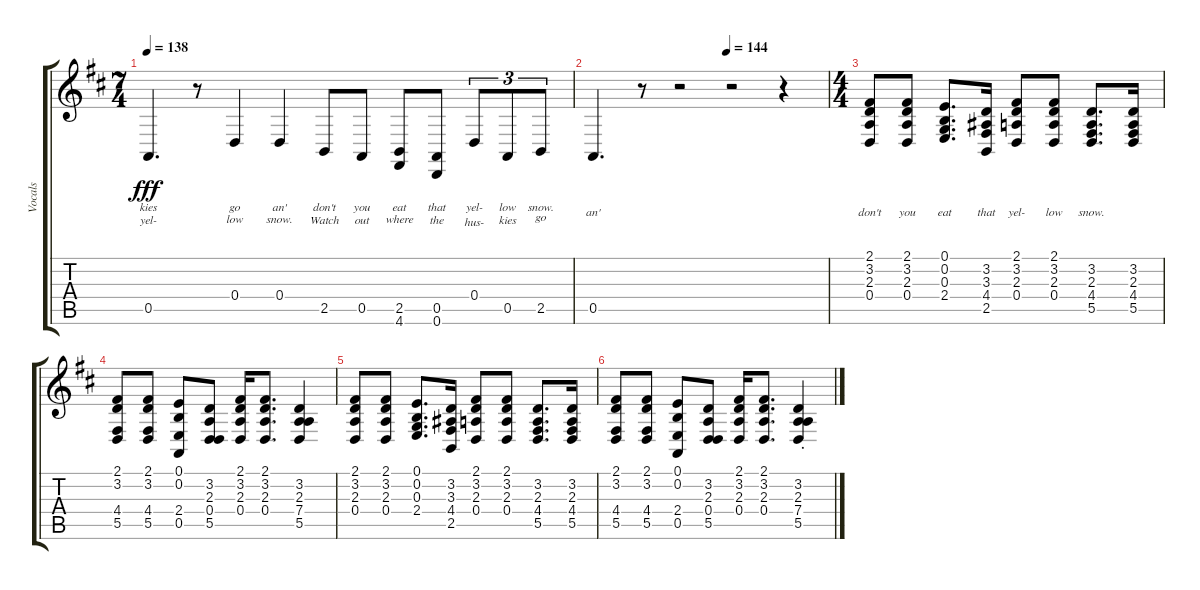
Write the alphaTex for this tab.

\track ("Vocals" "Vocals") {instrument voiceoohs}
\staff {score tabs}
\tuning (E4 B3 G3 D3 A2 D2) {hide}
\ts (7 4)
\tempo 138
\clef g2
\ks d
0.5.4{d lyrics (0 "kies") lyrics (1 "yel-") lyrics (2 "") lyrics (3 "") lyrics (4 "") dy fff} r.8 0.4.4{lyrics (0 "go") lyrics (1 "low") lyrics (2 "") lyrics (3 "") lyrics (4 "")} 0.4.4{lyrics (0 "an'") lyrics (1 "snow.") lyrics (2 "") lyrics (3 "") lyrics (4 "")} 2.5.8{lyrics (0 "don't") lyrics (1 "Watch") lyrics (2 "") lyrics (3 "") lyrics (4 "")} 0.5.8{lyrics (0 "you") lyrics (1 "out") lyrics (2 "") lyrics (3 "") lyrics (4 "")} (2.5 4.6).8{lyrics (0 "eat") lyrics (1 "where") lyrics (2 "") lyrics (3 "") lyrics (4 "")} (0.5 0.6).8{lyrics (0 "that") lyrics (1 "the") lyrics (2 "") lyrics (3 "") lyrics (4 "")} 0.4.8{tu (3 2) lyrics (0 "yel-") lyrics (1 "hus-") lyrics (2 "") lyrics (3 "") lyrics (4 "")} 0.5.8{tu (3 2) lyrics (0 "low") lyrics (1 "kies") lyrics (2 "") lyrics (3 "") lyrics (4 "")} 2.5.8{tu (3 2) lyrics (0 "snow.") lyrics (1 "go") lyrics (2 "") lyrics (3 "") lyrics (4 "")} |
\tempo (144 0.5714285714285714)
0.5.4{d lyrics (0 "") lyrics (1 "an'") lyrics (2 "") lyrics (3 "") lyrics (4 "")} r.8 r.2 r.2 r.4 |
\ts (4 4)
(2.1 3.2 2.3 0.4).8{lyrics (0 "") lyrics (1 "don't") lyrics (2 "") lyrics (3 "") lyrics (4 "")} (2.1 3.2 2.3 0.4).8{lyrics (0 "") lyrics (1 "you") lyrics (2 "") lyrics (3 "") lyrics (4 "")} (0.1 0.2 0.3 2.4).8{d lyrics (0 "") lyrics (1 "eat") lyrics (2 "") lyrics (3 "") lyrics (4 "")} (3.2 3.3 4.4 2.5).16{lyrics (0 "") lyrics (1 "that") lyrics (2 "") lyrics (3 "") lyrics (4 "")} (2.1 3.2 2.3 0.4).8{lyrics (0 "") lyrics (1 "yel-") lyrics (2 "") lyrics (3 "") lyrics (4 "")} (2.1 3.2 2.3 0.4).8{lyrics (0 "") lyrics (1 "low") lyrics (2 "") lyrics (3 "") lyrics (4 "")} (3.2 2.3 4.4 5.5).8{d lyrics (0 "") lyrics (1 "snow.") lyrics (2 "") lyrics (3 "") lyrics (4 "")} (3.2 2.3 4.4 5.5).16 |
(2.1 3.2 4.4 5.5).8 (2.1 3.2 4.4 5.5).8 (0.1 0.2 2.4 0.5).8 (3.2 2.3 0.4 5.5).8 (2.1 3.2 2.3 0.4).16 (2.1 3.2 2.3 0.4).8{d} (3.2 2.3 7.4 5.5).4 |
(2.1 3.2 2.3 0.4).8 (2.1 3.2 2.3 0.4).8 (0.1 0.2 0.3 2.4).8{d} (3.2 3.3 4.4 2.5).16 (2.1 3.2 2.3 0.4).8 (2.1 3.2 2.3 0.4).8 (3.2 2.3 4.4 5.5).8{d} (3.2 2.3 4.4 5.5).16 |
(2.1 3.2 4.4 5.5).8 (2.1 3.2 4.4 5.5).8 (0.1 0.2 2.4 0.5).8 (3.2 2.3 0.4 5.5).8 (2.1 3.2 2.3 0.4).16 (2.1 3.2 2.3 0.4).8{d} (3.2{st} 2.3{st} 7.4{st} 5.5{st}).4
